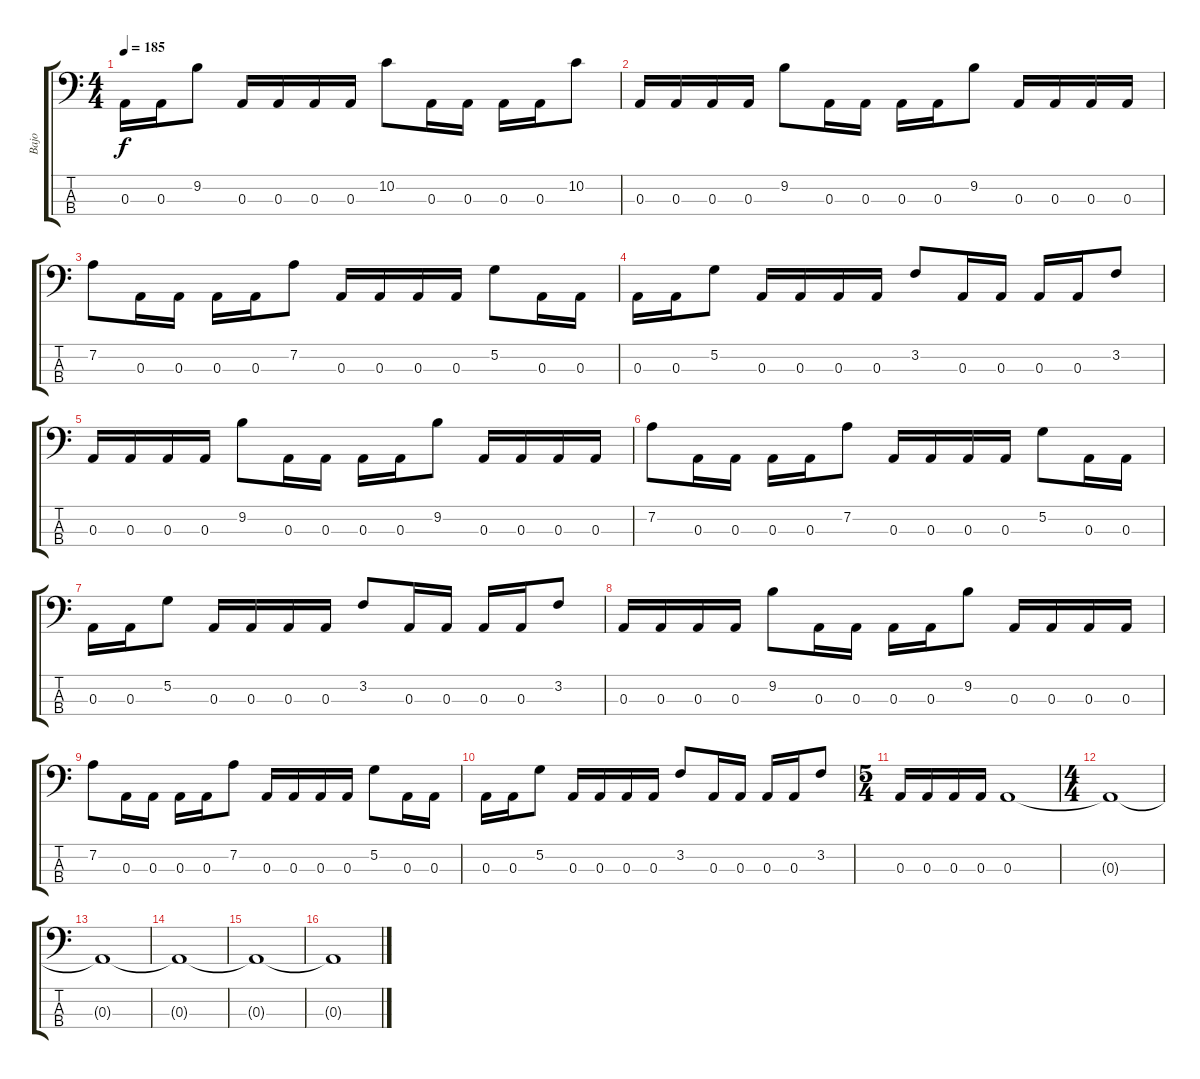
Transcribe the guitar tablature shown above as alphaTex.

\track ("Bajo" "Bajo") {instrument electricbasspick}
\staff {score tabs}
\tuning (G2 D2 A1 E1) {hide}
\ts (4 4)
\tempo 185
\clef f4
\ks c
0.3.16{dy f} 0.3.16 9.2.8 0.3.16 0.3.16 0.3.16 0.3.16 10.2.8 0.3.16 0.3.16 0.3.16 0.3.16 10.2.8 |
0.3.16 0.3.16 0.3.16 0.3.16 9.2.8 0.3.16 0.3.16 0.3.16 0.3.16 9.2.8 0.3.16 0.3.16 0.3.16 0.3.16 |
7.2.8 0.3.16 0.3.16 0.3.16 0.3.16 7.2.8 0.3.16 0.3.16 0.3.16 0.3.16 5.2.8 0.3.16 0.3.16 |
0.3.16 0.3.16 5.2.8 0.3.16 0.3.16 0.3.16 0.3.16 3.2.8 0.3.16 0.3.16 0.3.16 0.3.16 3.2.8 |
0.3.16 0.3.16 0.3.16 0.3.16 9.2.8 0.3.16 0.3.16 0.3.16 0.3.16 9.2.8 0.3.16 0.3.16 0.3.16 0.3.16 |
7.2.8 0.3.16 0.3.16 0.3.16 0.3.16 7.2.8 0.3.16 0.3.16 0.3.16 0.3.16 5.2.8 0.3.16 0.3.16 |
0.3.16 0.3.16 5.2.8 0.3.16 0.3.16 0.3.16 0.3.16 3.2.8 0.3.16 0.3.16 0.3.16 0.3.16 3.2.8 |
0.3.16 0.3.16 0.3.16 0.3.16 9.2.8 0.3.16 0.3.16 0.3.16 0.3.16 9.2.8 0.3.16 0.3.16 0.3.16 0.3.16 |
7.2.8 0.3.16 0.3.16 0.3.16 0.3.16 7.2.8 0.3.16 0.3.16 0.3.16 0.3.16 5.2.8 0.3.16 0.3.16 |
0.3.16 0.3.16 5.2.8 0.3.16 0.3.16 0.3.16 0.3.16 3.2.8 0.3.16 0.3.16 0.3.16 0.3.16 3.2.8 |
\ts (5 4)
0.3.16 0.3.16 0.3.16 0.3.16 0.3.1 |
\ts (4 4)
0.3{t}.1 |
0.3{t}.1 |
0.3{t}.1 |
0.3{t}.1{volume 0} |
0.3{t}.1
